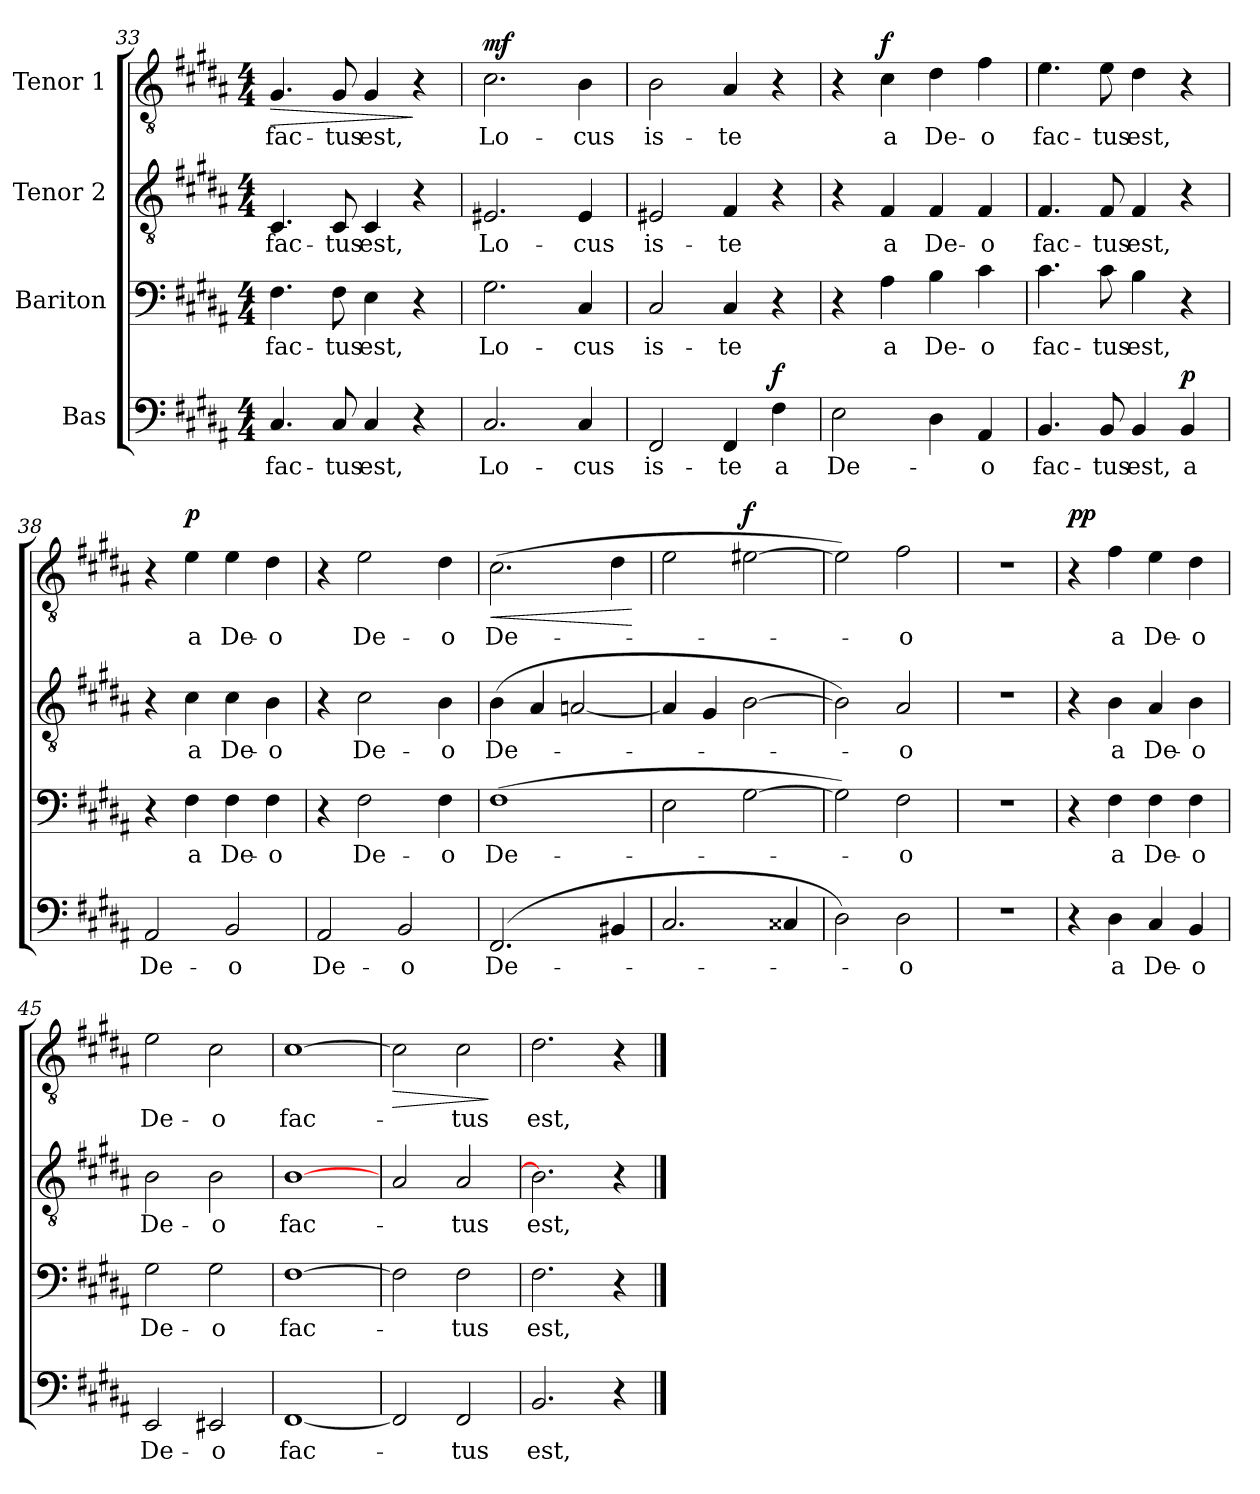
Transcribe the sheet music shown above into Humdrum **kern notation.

**kern	**text	**dynam	**kern	**text	**kern	**text	**kern	**text	**dynam
*part4	*part4	*part4	*part3	*part3	*part2	*part2	*part1	*part1	*part1
*staff4	*staff4	*staff4	*staff3	*staff3	*staff2	*staff2	*staff1	*staff1	*staff1
*I"Bas	*	*	*I"Bariton	*	*I"Tenor 2	*	*I"Tenor 1	*	*
!!LO:LB:g=z
*clefF4	*	*	*clefF4	*	*clefGv2	*	*clefGv2	*	*
*k[f#c#g#d#a#]	*	*	*k[f#c#g#d#a#]	*	*k[f#c#g#d#a#]	*	*k[f#c#g#d#a#]	*	*
*B:	*	*	*B:	*	*B:	*	*B:	*	*
*M4/4	*	*	*M4/4	*	*M4/4	*	*M4/4	*	*
=33	=33	=33	=33	=33	=33	=33	=33	=33	=33
!	!LO:LY:b	!	!	!LO:LY:b	!	!LO:LY:b	!	!LO:LY:b	!LO:HP:b
4.C#/	fac-	.	4.F#\	fac-	4.C#/	fac-	4.G#/	fac-	>
!	!LO:LY:b	!	!	!LO:LY:b	!	!LO:LY:b	!	!LO:LY:b	!
8C#/	-tus	.	8F#\	-tus	8C#/	-tus	8G#/	-tus	.
!	!LO:LY:b	!	!	!LO:LY:b	!	!LO:LY:b	!	!LO:LY:b	!
4C#/	est,	.	4E\	est,	4C#/	est,	4G#/	est,	.
4r	.	.	4r	.	4r	.	4r	.	]
=34	=34	=34	=34	=34	=34	=34	=34	=34	=34
!	!LO:LY:b	!	!	!LO:LY:b	!	!LO:LY:b	!	!LO:LY:b	!LO:DY:b
2.C#/	Lo-	.	2.G#\	Lo-	2.E#X/	Lo-	2.c#\	Lo-	mf
!	!LO:LY:b	!	!	!LO:LY:b	!	!LO:LY:b	!	!LO:LY:b	!
4C#/	-cus	.	4C#/	-cus	4E#/	-cus	4B\	-cus	.
=35	=35	=35	=35	=35	=35	=35	=35	=35	=35
!	!LO:LY:b	!	!	!LO:LY:b	!	!LO:LY:b	!	!LO:LY:b	!
2FF#/	is-	.	2C#/	is-	2E#X/	is-	2B\	is-	.
!	!LO:LY:b	!	!	!LO:LY:b	!	!LO:LY:b	!	!LO:LY:b	!
4FF#/	-te	.	4C#/	-te	4F#/	-te	4A#/	-te	.
!	!LO:LY:b	!LO:DY:b	!	!	!	!	!	!	!
4F#\	a	f	4r	.	4r	.	4r	.	.
=36	=36	=36	=36	=36	=36	=36	=36	=36	=36
!	!LO:LY:b	!	!	!	!	!	!	!	!
2E\	De-	.	4r	.	4r	.	4r	.	.
!	!	!	!	!LO:LY:b	!	!LO:LY:b	!	!LO:LY:b	!LO:DY:b
.	.	.	4A#\	a	4F#/	a	4c#\	a	f
!	!	!	!	!LO:LY:b	!	!LO:LY:b	!	!LO:LY:b	!
4D#\	.	.	4B\	De-	4F#/	De-	4d#\	De-	.
!	!LO:LY:b	!	!	!LO:LY:b	!	!LO:LY:b	!	!LO:LY:b	!
4AA#/	-o	.	4c#\	-o	4F#/	-o	4f#\	-o	.
=37	=37	=37	=37	=37	=37	=37	=37	=37	=37
!	!LO:LY:b	!	!	!LO:LY:b	!	!LO:LY:b	!	!LO:LY:b	!
4.BB/	fac-	.	4.c#\	fac-	4.F#/	fac-	4.e\	fac-	.
!	!LO:LY:b	!	!	!LO:LY:b	!	!LO:LY:b	!	!LO:LY:b	!
8BB/	-tus	.	8c#\	-tus	8F#/	-tus	8e\	-tus	.
!	!LO:LY:b	!	!	!LO:LY:b	!	!LO:LY:b	!	!LO:LY:b	!
4BB/	est,	.	4B\	est,	4F#/	est,	4d#\	est,	.
!	!LO:LY:b	!LO:DY:b	!	!	!	!	!	!	!
4BB/	a	p	4r	.	4r	.	4r	.	.
!!LO:PB:g=z
=38	=38	=38	=38	=38	=38	=38	=38	=38	=38
!	!LO:LY:b	!	!	!	!	!	!	!	!
2AA#/	De-	.	4r	.	4r	.	4r	.	.
!	!	!	!	!LO:LY:b	!	!LO:LY:b	!	!LO:LY:b	!LO:DY:b
.	.	.	4F#\	a	4c#\	a	4e\	a	p
!	!LO:LY:b	!	!	!LO:LY:b	!	!LO:LY:b	!	!LO:LY:b	!
2BB/	-o	.	4F#\	De-	4c#\	De-	4e\	De-	.
!	!	!	!	!LO:LY:b	!	!LO:LY:b	!	!LO:LY:b	!
.	.	.	4F#\	-o	4B\	-o	4d#\	-o	.
=39	=39	=39	=39	=39	=39	=39	=39	=39	=39
!	!LO:LY:b	!	!	!	!	!	!	!	!
2AA#/	De-	.	4r	.	4r	.	4r	.	.
!	!	!	!	!LO:LY:b	!	!LO:LY:b	!	!LO:LY:b	!
.	.	.	2F#\	De-	2c#\	De-	2e\	De-	.
!	!LO:LY:b	!	!	!	!	!	!	!	!
2BB/	-o	.	.	.	.	.	.	.	.
!	!	!	!	!LO:LY:b	!	!LO:LY:b	!	!LO:LY:b	!
.	.	.	4F#\	-o	4B\	-o	4d#\	-o	.
=40	=40	=40	=40	=40	=40	=40	=40	=40	=40
!	!LO:LY:b	!	!	!LO:LY:b	!	!LO:LY:b	!	!LO:LY:b	!LO:HP:b
(>2.FF#/	De-	.	(>1F#	De-	(>4B\	De-	(>2.c#\	De-	<
.	.	.	.	.	4A#/	.	.	.	.
.	.	.	.	.	[2An/	.	.	.	.
4BB#X/	.	.	.	.	.	.	4d#\	.	.
.	.	.	.	.	.	.	.	.	[
=41	=41	=41	=41	=41	=41	=41	=41	=41	=41
2.C#/	.	.	2E\	.	4A/]	.	2e\	.	.
.	.	.	.	.	4G#/	.	.	.	.
!	!	!	!	!	!	!	!	!	!LO:DY:b
.	.	.	[2G#\	.	[2B\	.	[2e#X\	.	f
4C##X/	.	.	.	.	.	.	.	.	.
=42	=42	=42	=42	=42	=42	=42	=42	=42	=42
2D#\)	.	.	2G#\])	.	2B\])	.	2e#\])	.	.
!	!LO:LY:b	!	!	!LO:LY:b	!	!LO:LY:b	!	!LO:LY:b	!
2D#\	-o	.	2F#\	-o	2A#/	-o	2f#\	-o	.
=43	=43	=43	=43	=43	=43	=43	=43	=43	=43
1r	.	.	1r	.	1r	.	1r	.	.
=44	=44	=44	=44	=44	=44	=44	=44	=44	=44
!	!	!	!	!	!	!	!	!	!LO:DY:b
4r	.	.	4r	.	4r	.	4r	.	pp
!	!LO:LY:b	!	!	!LO:LY:b	!	!LO:LY:b	!	!LO:LY:b	!
4D#\	a	.	4F#\	a	4B\	a	4f#\	a	.
!	!LO:LY:b	!	!	!LO:LY:b	!	!LO:LY:b	!	!LO:LY:b	!
4C#/	De-	.	4F#\	De-	4A#/	De-	4e\	De-	.
!	!LO:LY:b	!	!	!LO:LY:b	!	!LO:LY:b	!	!LO:LY:b	!
4BB/	-o	.	4F#\	-o	4B\	-o	4d#\	-o	.
=45	=45	=45	=45	=45	=45	=45	=45	=45	=45
!	!LO:LY:b	!	!	!LO:LY:b	!	!LO:LY:b	!	!LO:LY:b	!
2EE/	De-	.	2G#\	De-	2B\	De-	2e\	De-	.
!	!LO:LY:b	!	!	!LO:LY:b	!	!LO:LY:b	!	!LO:LY:b	!
2EE#X/	-o	.	2G#\	-o	2B\	-o	2c#\	-o	.
!!LO:LB:g=z
=46	=46	=46	=46	=46	=46	=46	=46	=46	=46
!	!LO:LY:b	!	!	!LO:LY:b	!	!LO:LY:b	!	!LO:LY:b	!
[1FF#	fac-	.	[1F#	fac-	[1B	fac-	[1c#	fac-	.
=47	=47	=47	=47	=47	=47	=47	=47	=47	=47
!	!	!	!	!	!	!	!	!	!LO:HP:b
2FF#/]	.	.	2F#\]	.	2A#/	.	2c#\]	.	>
!	!LO:LY:b	!	!	!LO:LY:b	!	!LO:LY:b	!	!LO:LY:b	!
2FF#/	-tus	.	2F#\	-tus	2A#/	-tus	2c#\	-tus	.
.	.	.	.	.	.	.	.	.	]
=48	=48	=48	=48	=48	=48	=48	=48	=48	=48
!	!LO:LY:b	!	!	!LO:LY:b	!	!LO:LY:b	!	!LO:LY:b	!
2.BB/	est,	.	2.F#\	est,	2.B\]	est,	2.d#\	est,	.
4r	.	.	4r	.	4r	.	4r	.	.
==	==	==	==	==	==	==	==	==	==
*-	*-	*-	*-	*-	*-	*-	*-	*-	*-
